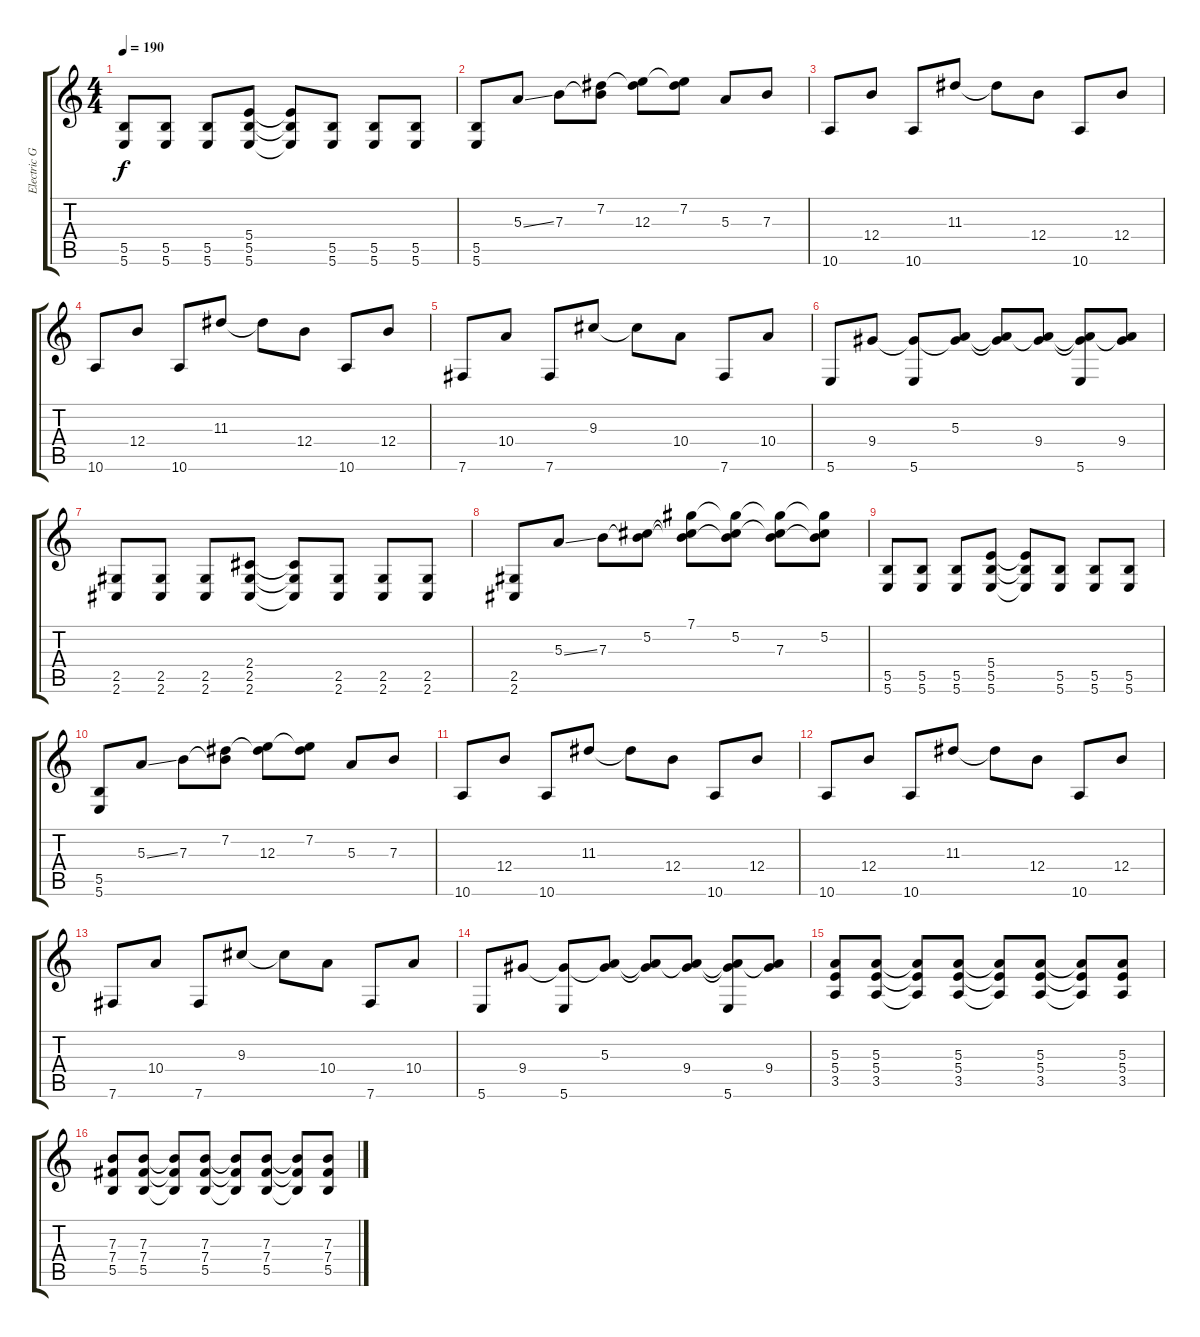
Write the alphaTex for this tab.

\track ("Electric Guitar 1" "Electric G") {instrument distortionguitar}
\staff {score tabs}
\tuning (Db4 Ab3 E3 B2 Gb2 B1) {hide}
\ts (4 4)
\tempo 190
\clef g2
\ks c
(5.5 5.6).8{dy f} (5.5 5.6).8 (5.5 5.6).8 (5.4 5.5 5.6).8 (5.4{t} 5.5{t} 5.6{t}).8 (5.5 5.6).8 (5.5 5.6).8 (5.5 5.6).8 |
(5.5 5.6).8 5.3{ss}.8 7.3.8 (7.2 7.3{t}).8 (7.2{t} 12.3).8 (7.2 12.3{t}).8 5.3.8 7.3.8 |
10.6.8 12.4.8 10.6.8 11.3.8 11.3{t}.8 12.4.8 10.6.8 12.4.8 |
10.6.8 12.4.8 10.6.8 11.3.8 11.3{t}.8 12.4.8 10.6.8 12.4.8 |
7.6.8 10.4.8 7.6.8 9.3.8 9.3{t}.8 10.4.8 7.6.8 10.4.8 |
5.6.8 9.4.8 (9.4{t} 5.6).8 (5.3 9.4{t}).8 (5.3{t} 9.4{t}).8 (5.3{t} 9.4).8 (5.3{t} 9.4{t} 5.6).8 (5.3{t} 9.4).8 |
(2.5 2.6).8 (2.5 2.6).8 (2.5 2.6).8 (2.4 2.5 2.6).8 (2.4{t} 2.5{t} 2.6{t}).8 (2.5 2.6).8 (2.5 2.6).8 (2.5 2.6).8 |
(2.5 2.6).8 5.3{ss}.8 7.3.8 (5.2 7.3{t}).8 (7.1 5.2{t} 7.3{t}).8 (7.1{t} 5.2 7.3{t}).8 (7.1{t} 5.2{t} 7.3).8 (7.1{t} 5.2 7.3{t}).8 |
(5.5 5.6).8 (5.5 5.6).8 (5.5 5.6).8 (5.4 5.5 5.6).8 (5.4{t} 5.5{t} 5.6{t}).8 (5.5 5.6).8 (5.5 5.6).8 (5.5 5.6).8 |
(5.5 5.6).8 5.3{ss}.8 7.3.8 (7.2 7.3{t}).8 (7.2{t} 12.3).8 (7.2 12.3{t}).8 5.3.8 7.3.8 |
10.6.8 12.4.8 10.6.8 11.3.8 11.3{t}.8 12.4.8 10.6.8 12.4.8 |
10.6.8 12.4.8 10.6.8 11.3.8 11.3{t}.8 12.4.8 10.6.8 12.4.8 |
7.6.8 10.4.8 7.6.8 9.3.8 9.3{t}.8 10.4.8 7.6.8 10.4.8 |
5.6.8 9.4.8 (9.4{t} 5.6).8 (5.3 9.4{t}).8 (5.3{t} 9.4{t}).8 (5.3{t} 9.4).8 (5.3{t} 9.4{t} 5.6).8 (5.3{t} 9.4).8 |
(5.3 5.4 3.5).8 (5.3 5.4 3.5).8 (5.3{t} 5.4{t} 3.5{t}).8 (5.3 5.4 3.5).8 (5.3{t} 5.4{t} 3.5{t}).8 (5.3 5.4 3.5).8 (5.3{t} 5.4{t} 3.5{t}).8 (5.3 5.4 3.5).8 |
(7.3 7.4 5.5).8 (7.3 7.4 5.5).8 (7.3{t} 7.4{t} 5.5{t}).8 (7.3 7.4 5.5).8 (7.3{t} 7.4{t} 5.5{t}).8 (7.3 7.4 5.5).8 (7.3{t} 7.4{t} 5.5{t}).8 (7.3 7.4 5.5).8
